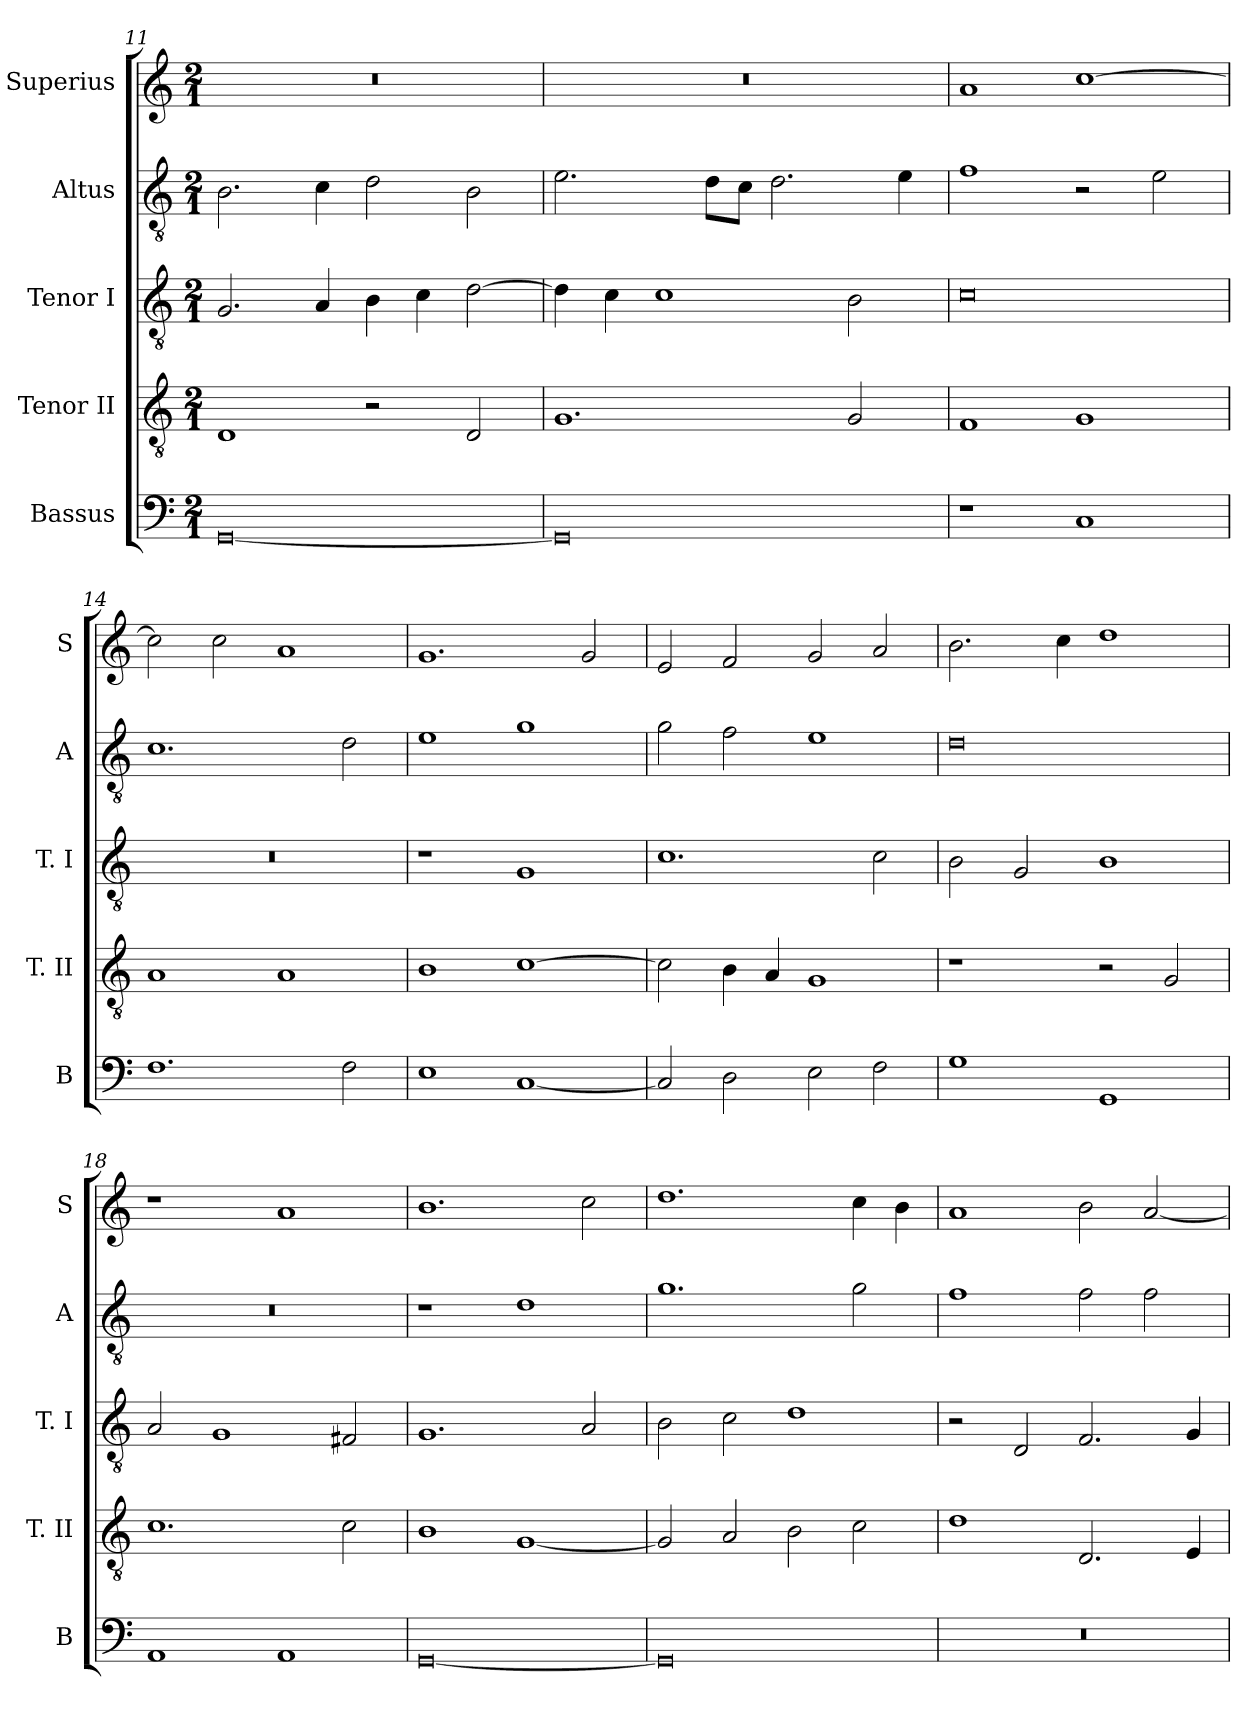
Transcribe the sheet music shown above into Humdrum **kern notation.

**kern	**kern	**kern	**kern	**kern
*part5	*part4	*part3	*part2	*part1
*staff5	*staff4	*staff3	*staff2	*staff1
*I"Bassus	*I"Tenor II	*I"Tenor I	*I"Altus	*I"Superius
*I'B	*I'T. II	*I'T. I	*I'A	*I'S
*clefF4	*clefGv2	*clefGv2	*clefGv2	*clefG2
*k[]	*k[]	*k[]	*k[]	*k[]
*C:	*C:	*C:	*C:	*C:
*M2/1	*M2/1	*M2/1	*M2/1	*M2/1
=11	=11	=11	=11	=11
[0GG	1D	2.G	2.B	0r
.	.	4A	4c	.
.	2r	4B	2d	.
.	.	4c	.	.
.	2D	[2d	2B	.
=12	=12	=12	=12	=12
0GG]	1.G	4d]	2.e	0r
.	.	4c	.	.
.	.	1c	.	.
.	.	.	8dL	.
.	.	.	8cJ	.
.	.	.	2.d	.
.	2G	2B	.	.
.	.	.	4e	.
=13	=13	=13	=13	=13
1r	1F	0c	1f	1a
1C	1G	.	2r	[1cc
.	.	.	2e	.
=14	=14	=14	=14	=14
1.F	1A	0r	1.c	2cc]
.	.	.	.	2cc
.	1A	.	.	1a
2F	.	.	2d	.
=15	=15	=15	=15	=15
1E	1B	1r	1e	1.g
[1C	[1c	1G	1g	.
.	.	.	.	2g
=16	=16	=16	=16	=16
2C]	2c]	1.c	2g	2e
2D	4B	.	2f	2f
.	4A	.	.	.
2E	1G	.	1e	2g
2F	.	2c	.	2a
=17	=17	=17	=17	=17
1G	1r	2B	0d	2.b
.	.	2G	.	.
.	.	.	.	4cc
1GG	2r	1B	.	1dd
.	2G	.	.	.
=18	=18	=18	=18	=18
1AA	1.c	2A	0r	1r
.	.	1G	.	.
1AA	.	.	.	1a
.	2c	2F#X	.	.
=19	=19	=19	=19	=19
[0GG	1B	1.G	1r	1.b
.	[1G	.	1d	.
.	.	2A	.	2cc
=20	=20	=20	=20	=20
0GG]	2G]	2B	1.g	1.dd
.	2A	2c	.	.
.	2B	1d	.	.
.	2c	.	2g	4cc
.	.	.	.	4b
=21	=21	=21	=21	=21
0r	1d	2r	1f	1a
.	.	2D	.	.
.	2.D	2.F	2f	2b
.	.	.	2f	[2a
.	4E	4G	.	.
=	=	=	=	=
*-	*-	*-	*-	*-
